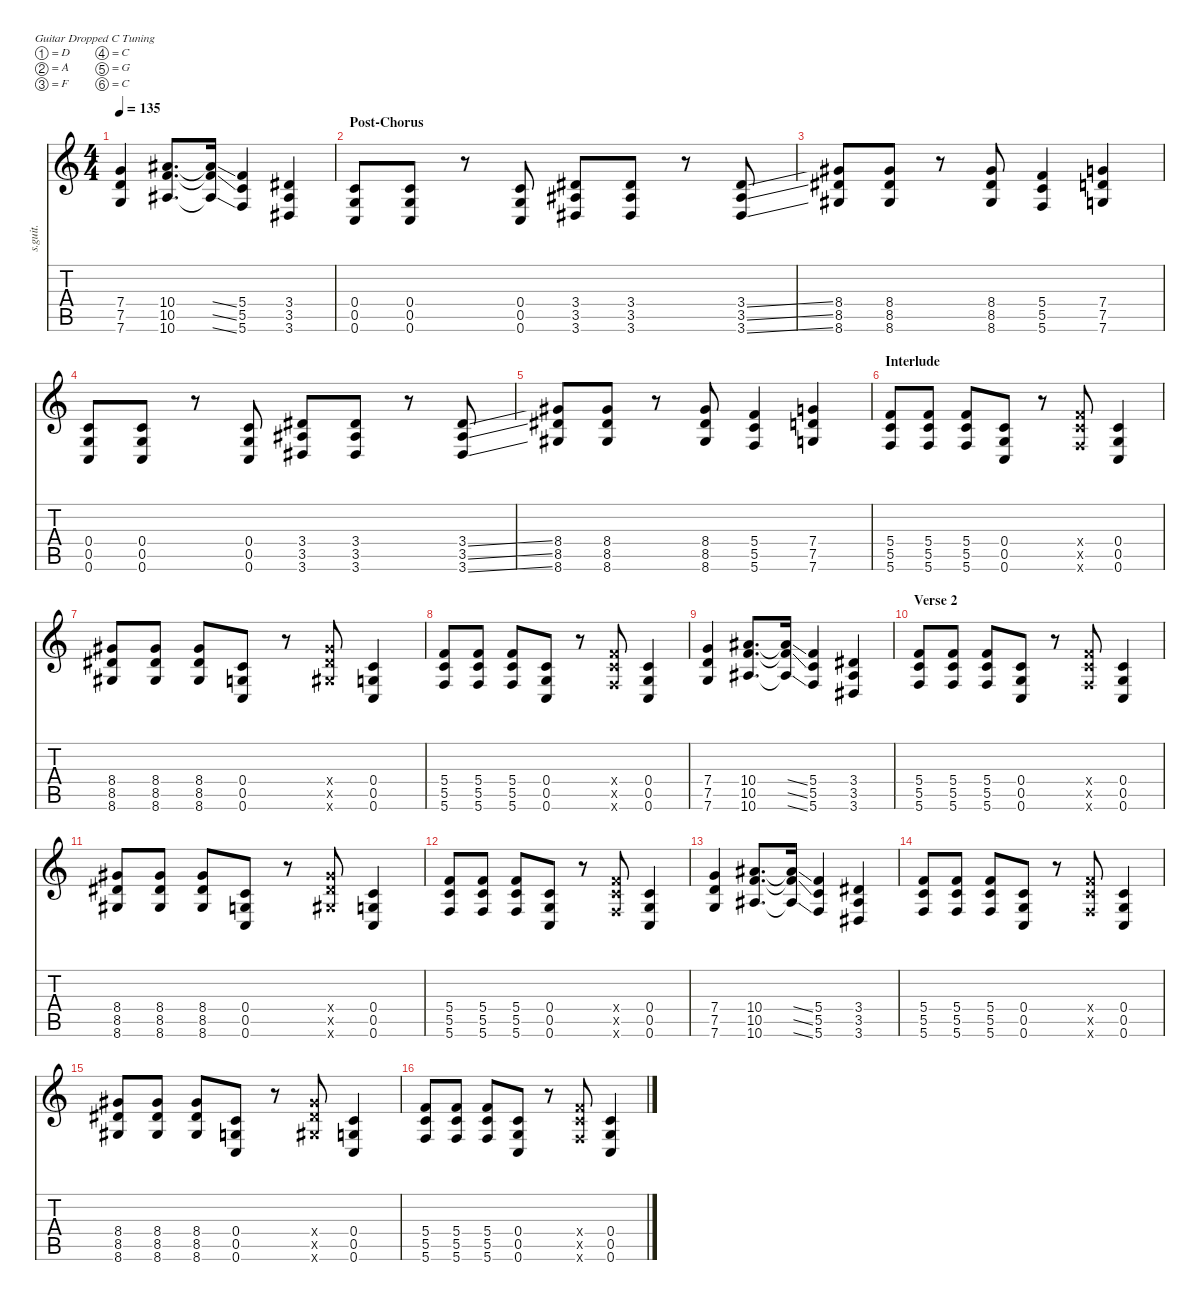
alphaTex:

\defaultSystemsLayout 4
\hideDynamics
\bracketExtendMode nobrackets
\track ("Korey Cooper" "s.guit.") {instrument distortionguitar}
\staff {score tabs}
\tuning (D4 A3 F3 C3 G2 C2)
\ts (4 4)
\tempo 135
\clef g2
\ks c
(7.4 7.5 7.6).4{lyrics (0 "") lyrics (1 "") lyrics (2 "") lyrics (3 "") lyrics (4 "") dy f} (10.4{acc #} 10.5 10.6{acc #}).8{d lyrics (0 "") lyrics (1 "") lyrics (2 "") lyrics (3 "") lyrics (4 "")} (10.4{ss t acc #} 10.5{ss t} 10.6{ss t acc #}).16{lyrics (0 "") lyrics (1 "") lyrics (2 "") lyrics (3 "") lyrics (4 "")} (5.4 5.5 5.6).4{lyrics (0 "") lyrics (1 "") lyrics (2 "") lyrics (3 "") lyrics (4 "")} (3.4{acc #} 3.5{acc #} 3.6{acc #}).4{lyrics (0 "") lyrics (1 "") lyrics (2 "") lyrics (3 "") lyrics (4 "")} |
\section ("" "Post-Chorus")
(0.4 0.5 0.6).8{lyrics (0 "") lyrics (1 "") lyrics (2 "") lyrics (3 "") lyrics (4 "")} (0.4 0.5 0.6).8{lyrics (0 "") lyrics (1 "") lyrics (2 "") lyrics (3 "") lyrics (4 "")} r.8 (0.4 0.5 0.6).8{lyrics (0 "") lyrics (1 "") lyrics (2 "") lyrics (3 "") lyrics (4 "")} (3.4{acc #} 3.5{acc #} 3.6{acc #}).8{lyrics (0 "") lyrics (1 "") lyrics (2 "") lyrics (3 "") lyrics (4 "")} (3.4{acc #} 3.5{acc #} 3.6{acc #}).8{lyrics (0 "") lyrics (1 "") lyrics (2 "") lyrics (3 "") lyrics (4 "")} r.8 (3.4{ss acc #} 3.5{ss acc #} 3.6{ss acc #}).8{lyrics (0 "") lyrics (1 "") lyrics (2 "") lyrics (3 "") lyrics (4 "")} |
(8.4{acc #} 8.5{acc #} 8.6{acc #}).8{lyrics (0 "") lyrics (1 "") lyrics (2 "") lyrics (3 "") lyrics (4 "")} (8.4{acc #} 8.5{acc #} 8.6{acc #}).8{lyrics (0 "") lyrics (1 "") lyrics (2 "") lyrics (3 "") lyrics (4 "")} r.8 (8.4{acc #} 8.5{acc #} 8.6{acc #}).8{lyrics (0 "") lyrics (1 "") lyrics (2 "") lyrics (3 "") lyrics (4 "")} (5.4 5.5 5.6).4{lyrics (0 "") lyrics (1 "") lyrics (2 "") lyrics (3 "") lyrics (4 "")} (7.4 7.5 7.6).4{lyrics (0 "") lyrics (1 "") lyrics (2 "") lyrics (3 "") lyrics (4 "")} |
(0.4 0.5 0.6).8{lyrics (0 "") lyrics (1 "") lyrics (2 "") lyrics (3 "") lyrics (4 "")} (0.4 0.5 0.6).8{lyrics (0 "") lyrics (1 "") lyrics (2 "") lyrics (3 "") lyrics (4 "")} r.8 (0.4 0.5 0.6).8{lyrics (0 "") lyrics (1 "") lyrics (2 "") lyrics (3 "") lyrics (4 "")} (3.4{acc #} 3.5{acc #} 3.6{acc #}).8{lyrics (0 "") lyrics (1 "") lyrics (2 "") lyrics (3 "") lyrics (4 "")} (3.4{acc #} 3.5{acc #} 3.6{acc #}).8{lyrics (0 "") lyrics (1 "") lyrics (2 "") lyrics (3 "") lyrics (4 "")} r.8 (3.4{ss acc #} 3.5{ss acc #} 3.6{ss acc #}).8{lyrics (0 "") lyrics (1 "") lyrics (2 "") lyrics (3 "") lyrics (4 "")} |
(8.4{acc #} 8.5{acc #} 8.6{acc #}).8{lyrics (0 "") lyrics (1 "") lyrics (2 "") lyrics (3 "") lyrics (4 "")} (8.4{acc #} 8.5{acc #} 8.6{acc #}).8{lyrics (0 "") lyrics (1 "") lyrics (2 "") lyrics (3 "") lyrics (4 "")} r.8 (8.4{acc #} 8.5{acc #} 8.6{acc #}).8{lyrics (0 "") lyrics (1 "") lyrics (2 "") lyrics (3 "") lyrics (4 "")} (5.4 5.5 5.6).4{lyrics (0 "") lyrics (1 "") lyrics (2 "") lyrics (3 "") lyrics (4 "")} (7.4 7.5 7.6).4{lyrics (0 "") lyrics (1 "") lyrics (2 "") lyrics (3 "") lyrics (4 "")} |
\section ("" "Interlude")
(5.4 5.5 5.6).8{lyrics (0 "") lyrics (1 "") lyrics (2 "") lyrics (3 "") lyrics (4 "")} (5.4 5.5 5.6).8{lyrics (0 "") lyrics (1 "") lyrics (2 "") lyrics (3 "") lyrics (4 "")} (5.4 5.5 5.6).8{lyrics (0 "") lyrics (1 "") lyrics (2 "") lyrics (3 "") lyrics (4 "")} (0.4 0.5 0.6).8{lyrics (0 "") lyrics (1 "") lyrics (2 "") lyrics (3 "") lyrics (4 "")} r.8 (5.4{x} 5.5{x} 5.6{x}).8{lyrics (0 "") lyrics (1 "") lyrics (2 "") lyrics (3 "") lyrics (4 "")} (0.4 0.5 0.6).4{lyrics (0 "") lyrics (1 "") lyrics (2 "") lyrics (3 "") lyrics (4 "")} |
(8.4{acc #} 8.5{acc #} 8.6{acc #}).8{lyrics (0 "") lyrics (1 "") lyrics (2 "") lyrics (3 "") lyrics (4 "")} (8.4{acc #} 8.5{acc #} 8.6{acc #}).8{lyrics (0 "") lyrics (1 "") lyrics (2 "") lyrics (3 "") lyrics (4 "")} (8.4{acc #} 8.5{acc #} 8.6{acc #}).8{lyrics (0 "") lyrics (1 "") lyrics (2 "") lyrics (3 "") lyrics (4 "")} (0.4 0.5 0.6).8{lyrics (0 "") lyrics (1 "") lyrics (2 "") lyrics (3 "") lyrics (4 "")} r.8 (8.4{x acc #} 8.5{x acc #} 8.6{x acc #}).8{lyrics (0 "") lyrics (1 "") lyrics (2 "") lyrics (3 "") lyrics (4 "")} (0.4 0.5 0.6).4{lyrics (0 "") lyrics (1 "") lyrics (2 "") lyrics (3 "") lyrics (4 "")} |
(5.4 5.5 5.6).8{lyrics (0 "") lyrics (1 "") lyrics (2 "") lyrics (3 "") lyrics (4 "")} (5.4 5.5 5.6).8{lyrics (0 "") lyrics (1 "") lyrics (2 "") lyrics (3 "") lyrics (4 "")} (5.4 5.5 5.6).8{lyrics (0 "") lyrics (1 "") lyrics (2 "") lyrics (3 "") lyrics (4 "")} (0.4 0.5 0.6).8{lyrics (0 "") lyrics (1 "") lyrics (2 "") lyrics (3 "") lyrics (4 "")} r.8 (5.4{x} 5.5{x} 5.6{x}).8{lyrics (0 "") lyrics (1 "") lyrics (2 "") lyrics (3 "") lyrics (4 "")} (0.4 0.5 0.6).4{lyrics (0 "") lyrics (1 "") lyrics (2 "") lyrics (3 "") lyrics (4 "")} |
(7.4 7.5 7.6).4{lyrics (0 "") lyrics (1 "") lyrics (2 "") lyrics (3 "") lyrics (4 "")} (10.4{acc #} 10.5 10.6{acc #}).8{d lyrics (0 "") lyrics (1 "") lyrics (2 "") lyrics (3 "") lyrics (4 "")} (10.4{ss t acc #} 10.5{ss t} 10.6{ss t acc #}).16{lyrics (0 "") lyrics (1 "") lyrics (2 "") lyrics (3 "") lyrics (4 "")} (5.4 5.5 5.6).4{lyrics (0 "") lyrics (1 "") lyrics (2 "") lyrics (3 "") lyrics (4 "")} (3.4{acc #} 3.5{acc #} 3.6{acc #}).4{lyrics (0 "") lyrics (1 "") lyrics (2 "") lyrics (3 "") lyrics (4 "")} |
\section ("" "Verse 2")
(5.4 5.5 5.6).8{lyrics (0 "") lyrics (1 "") lyrics (2 "") lyrics (3 "") lyrics (4 "")} (5.4 5.5 5.6).8{lyrics (0 "") lyrics (1 "") lyrics (2 "") lyrics (3 "") lyrics (4 "")} (5.4 5.5 5.6).8{lyrics (0 "") lyrics (1 "") lyrics (2 "") lyrics (3 "") lyrics (4 "")} (0.4 0.5 0.6).8{lyrics (0 "") lyrics (1 "") lyrics (2 "") lyrics (3 "") lyrics (4 "")} r.8 (5.4{x} 5.5{x} 5.6{x}).8{lyrics (0 "") lyrics (1 "") lyrics (2 "") lyrics (3 "") lyrics (4 "")} (0.4 0.5 0.6).4{lyrics (0 "") lyrics (1 "") lyrics (2 "") lyrics (3 "") lyrics (4 "")} |
(8.4{acc #} 8.5{acc #} 8.6{acc #}).8{lyrics (0 "") lyrics (1 "") lyrics (2 "") lyrics (3 "") lyrics (4 "")} (8.4{acc #} 8.5{acc #} 8.6{acc #}).8{lyrics (0 "") lyrics (1 "") lyrics (2 "") lyrics (3 "") lyrics (4 "")} (8.4{acc #} 8.5{acc #} 8.6{acc #}).8{lyrics (0 "") lyrics (1 "") lyrics (2 "") lyrics (3 "") lyrics (4 "")} (0.4 0.5 0.6).8{lyrics (0 "") lyrics (1 "") lyrics (2 "") lyrics (3 "") lyrics (4 "")} r.8 (8.4{x acc #} 8.5{x acc #} 8.6{x acc #}).8{lyrics (0 "") lyrics (1 "") lyrics (2 "") lyrics (3 "") lyrics (4 "")} (0.4 0.5 0.6).4{lyrics (0 "") lyrics (1 "") lyrics (2 "") lyrics (3 "") lyrics (4 "")} |
(5.4 5.5 5.6).8{lyrics (0 "") lyrics (1 "") lyrics (2 "") lyrics (3 "") lyrics (4 "")} (5.4 5.5 5.6).8{lyrics (0 "") lyrics (1 "") lyrics (2 "") lyrics (3 "") lyrics (4 "")} (5.4 5.5 5.6).8{lyrics (0 "") lyrics (1 "") lyrics (2 "") lyrics (3 "") lyrics (4 "")} (0.4 0.5 0.6).8{lyrics (0 "") lyrics (1 "") lyrics (2 "") lyrics (3 "") lyrics (4 "")} r.8 (5.4{x} 5.5{x} 5.6{x}).8{lyrics (0 "") lyrics (1 "") lyrics (2 "") lyrics (3 "") lyrics (4 "")} (0.4 0.5 0.6).4{lyrics (0 "") lyrics (1 "") lyrics (2 "") lyrics (3 "") lyrics (4 "")} |
(7.4 7.5 7.6).4{lyrics (0 "") lyrics (1 "") lyrics (2 "") lyrics (3 "") lyrics (4 "")} (10.4{acc #} 10.5 10.6{acc #}).8{d lyrics (0 "") lyrics (1 "") lyrics (2 "") lyrics (3 "") lyrics (4 "")} (10.4{ss t acc #} 10.5{ss t} 10.6{ss t acc #}).16{lyrics (0 "") lyrics (1 "") lyrics (2 "") lyrics (3 "") lyrics (4 "")} (5.4 5.5 5.6).4{lyrics (0 "") lyrics (1 "") lyrics (2 "") lyrics (3 "") lyrics (4 "")} (3.4{acc #} 3.5{acc #} 3.6{acc #}).4{lyrics (0 "") lyrics (1 "") lyrics (2 "") lyrics (3 "") lyrics (4 "")} |
(5.4 5.5 5.6).8{lyrics (0 "") lyrics (1 "") lyrics (2 "") lyrics (3 "") lyrics (4 "")} (5.4 5.5 5.6).8{lyrics (0 "") lyrics (1 "") lyrics (2 "") lyrics (3 "") lyrics (4 "")} (5.4 5.5 5.6).8{lyrics (0 "") lyrics (1 "") lyrics (2 "") lyrics (3 "") lyrics (4 "")} (0.4 0.5 0.6).8{lyrics (0 "") lyrics (1 "") lyrics (2 "") lyrics (3 "") lyrics (4 "")} r.8 (5.4{x} 5.5{x} 5.6{x}).8{lyrics (0 "") lyrics (1 "") lyrics (2 "") lyrics (3 "") lyrics (4 "")} (0.4 0.5 0.6).4{lyrics (0 "") lyrics (1 "") lyrics (2 "") lyrics (3 "") lyrics (4 "")} |
(8.4{acc #} 8.5{acc #} 8.6{acc #}).8{lyrics (0 "") lyrics (1 "") lyrics (2 "") lyrics (3 "") lyrics (4 "")} (8.4{acc #} 8.5{acc #} 8.6{acc #}).8{lyrics (0 "") lyrics (1 "") lyrics (2 "") lyrics (3 "") lyrics (4 "")} (8.4{acc #} 8.5{acc #} 8.6{acc #}).8{lyrics (0 "") lyrics (1 "") lyrics (2 "") lyrics (3 "") lyrics (4 "")} (0.4 0.5 0.6).8{lyrics (0 "") lyrics (1 "") lyrics (2 "") lyrics (3 "") lyrics (4 "")} r.8 (8.4{x acc #} 8.5{x acc #} 8.6{x acc #}).8{lyrics (0 "") lyrics (1 "") lyrics (2 "") lyrics (3 "") lyrics (4 "")} (0.4 0.5 0.6).4{lyrics (0 "") lyrics (1 "") lyrics (2 "") lyrics (3 "") lyrics (4 "")} |
(5.4 5.5 5.6).8{lyrics (0 "") lyrics (1 "") lyrics (2 "") lyrics (3 "") lyrics (4 "")} (5.4 5.5 5.6).8{lyrics (0 "") lyrics (1 "") lyrics (2 "") lyrics (3 "") lyrics (4 "")} (5.4 5.5 5.6).8{lyrics (0 "") lyrics (1 "") lyrics (2 "") lyrics (3 "") lyrics (4 "")} (0.4 0.5 0.6).8{lyrics (0 "") lyrics (1 "") lyrics (2 "") lyrics (3 "") lyrics (4 "")} r.8 (5.4{x} 5.5{x} 5.6{x}).8{lyrics (0 "") lyrics (1 "") lyrics (2 "") lyrics (3 "") lyrics (4 "")} (0.4 0.5 0.6).4{lyrics (0 "") lyrics (1 "") lyrics (2 "") lyrics (3 "") lyrics (4 "")}
